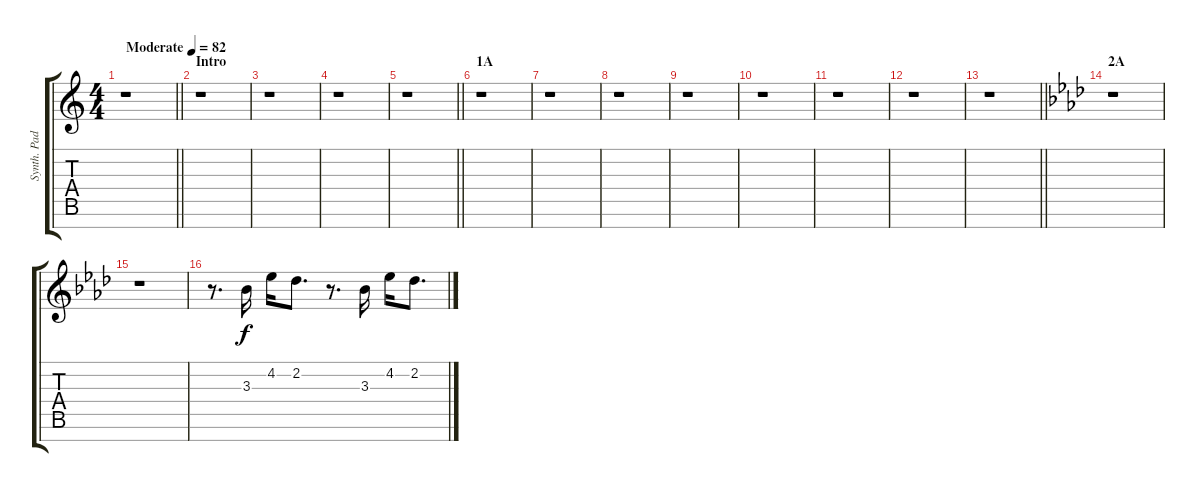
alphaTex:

\track ("Synth. Pad II" "Synth. Pad") {instrument lead1square}
\staff {score tabs}
\tuning (E5 B4 G4 D4 A3 E3 B2) {hide}
\ts (4 4)
\tempo (82 "Moderate")
\clef g2
\barLineRight lightlight
\ks c
r.1{dy f instrument lead1square} |
\section ("" "Intro")
r.1 |
r.1 |
r.1 |
\barLineRight lightlight
r.1 |
\section ("" "1A")
r.1 |
r.1 |
r.1 |
r.1 |
r.1 |
r.1 |
r.1 |
\barLineRight lightlight
r.1 |
\section ("" "2A")
\ks ab
r.1 |
r.1 |
r.8{d} 3.3.16 4.2.16 2.2.8{d} r.8{d} 3.3.16 4.2.16 2.2.8{d}
